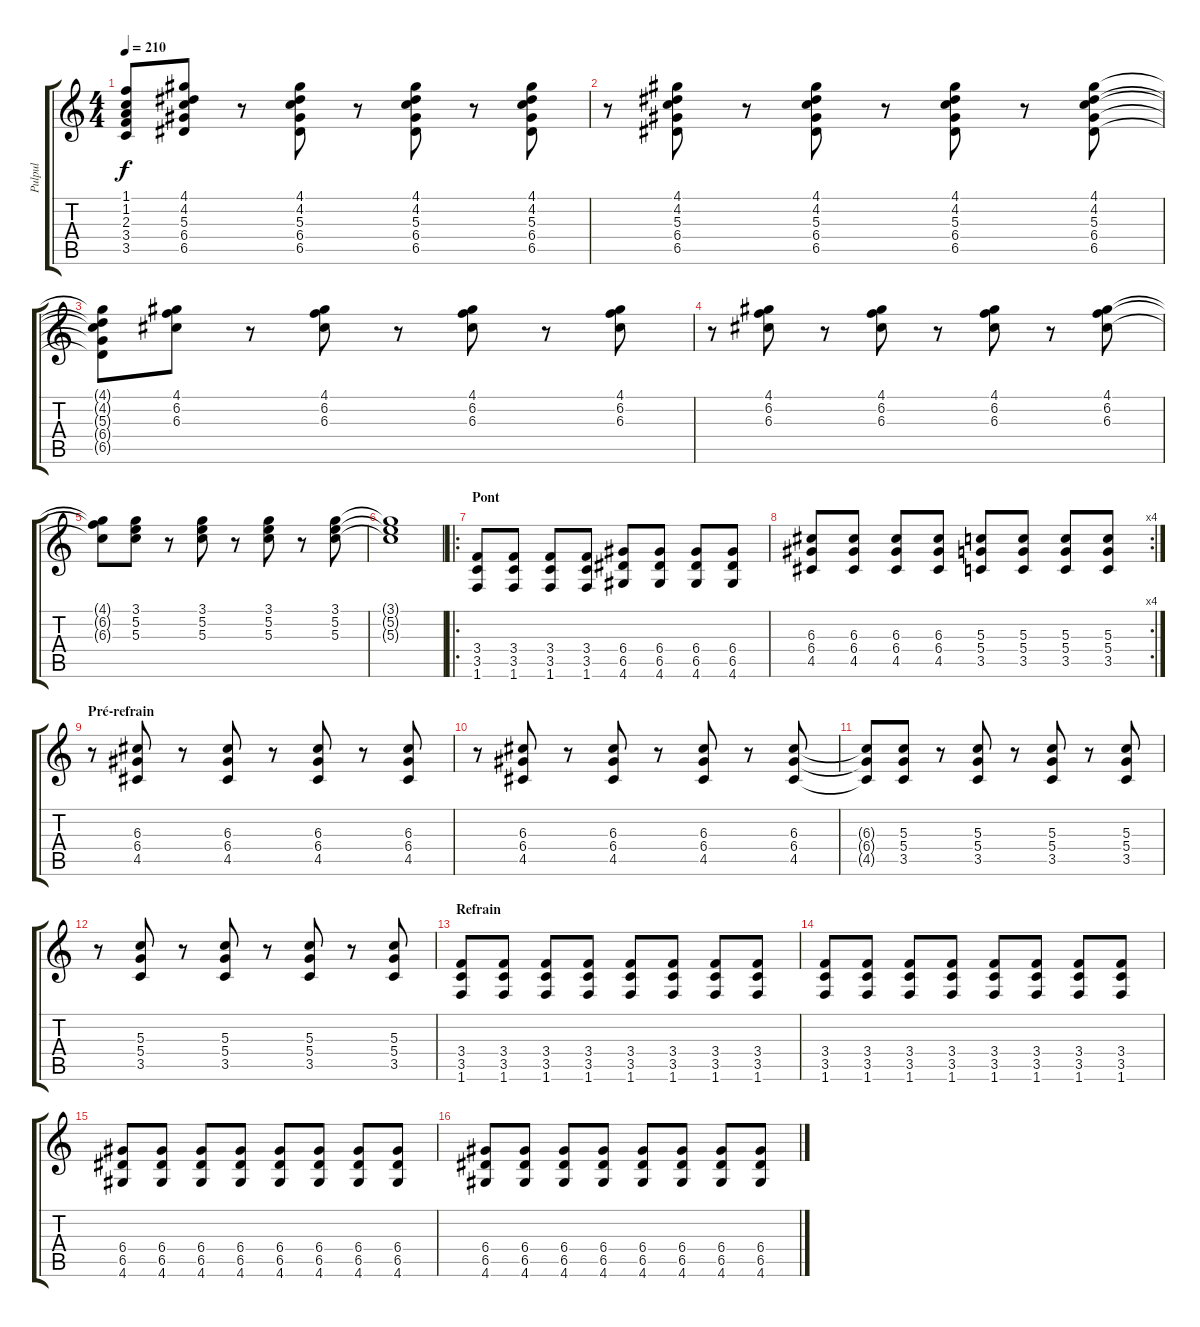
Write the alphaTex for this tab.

\track ("Pulpul" "Pulpul") {instrument electricguitarmuted}
\staff {score tabs}
\tuning (E4 B3 G3 D3 A2 E2) {hide}
\ts (4 4)
\tempo 210
\clef g2
\ks c
(1.1{t} 1.2{t} 2.3{t} 3.4{t} 3.5{t}).8{dy f} (4.1 4.2 5.3 6.4 6.5).8 r.8 (4.1 4.2 5.3 6.4 6.5).8 r.8 (4.1 4.2 5.3 6.4 6.5).8 r.8 (4.1 4.2 5.3 6.4 6.5).8 |
r.8 (4.1 4.2 5.3 6.4 6.5).8 r.8 (4.1 4.2 5.3 6.4 6.5).8 r.8 (4.1 4.2 5.3 6.4 6.5).8 r.8 (4.1 4.2 5.3 6.4 6.5).8 |
(4.1{t} 4.2{t} 5.3{t} 6.4{t} 6.5{t}).8 (4.1 6.2 6.3).8 r.8 (4.1 6.2 6.3).8 r.8 (4.1 6.2 6.3).8 r.8 (4.1 6.2 6.3).8 |
r.8 (4.1 6.2 6.3).8 r.8 (4.1 6.2 6.3).8 r.8 (4.1 6.2 6.3).8 r.8 (4.1 6.2 6.3).8 |
(4.1{t} 6.2{t} 6.3{t}).8 (3.1 5.2 5.3).8 r.8 (3.1 5.2 5.3).8 r.8 (3.1 5.2 5.3).8 r.8 (3.1 5.2 5.3).8 |
(3.1{t} 5.2{t} 5.3{t}).1 |
\ro
\section ("" "Pont")
(3.4 3.5 1.6).8{instrument distortionguitar} (3.4 3.5 1.6).8 (3.4 3.5 1.6).8 (3.4 3.5 1.6).8 (6.4 6.5 4.6).8 (6.4 6.5 4.6).8 (6.4 6.5 4.6).8 (6.4 6.5 4.6).8 |
\rc 4
(6.3 6.4 4.5).8 (6.3 6.4 4.5).8 (6.3 6.4 4.5).8 (6.3 6.4 4.5).8 (5.3 5.4 3.5).8 (5.3 5.4 3.5).8 (5.3 5.4 3.5).8 (5.3 5.4 3.5).8 |
\section ("" "Pré-refrain")
r.8{instrument electricguitarmuted} (6.3 6.4 4.5).8 r.8 (6.3 6.4 4.5).8 r.8 (6.3 6.4 4.5).8 r.8 (6.3 6.4 4.5).8 |
r.8 (6.3 6.4 4.5).8 r.8 (6.3 6.4 4.5).8 r.8 (6.3 6.4 4.5).8 r.8 (6.3 6.4 4.5).8 |
(6.3{t} 6.4{t} 4.5{t}).8 (5.3 5.4 3.5).8 r.8 (5.3 5.4 3.5).8 r.8 (5.3 5.4 3.5).8 r.8 (5.3 5.4 3.5).8 |
r.8 (5.3 5.4 3.5).8 r.8 (5.3 5.4 3.5).8 r.8 (5.3 5.4 3.5).8 r.8 (5.3 5.4 3.5).8 |
\section ("" "Refrain")
(3.4 3.5 1.6).8{volume 13 instrument distortionguitar} (3.4 3.5 1.6).8 (3.4 3.5 1.6).8 (3.4 3.5 1.6).8 (3.4 3.5 1.6).8 (3.4 3.5 1.6).8 (3.4 3.5 1.6).8 (3.4 3.5 1.6).8 |
(3.4 3.5 1.6).8 (3.4 3.5 1.6).8 (3.4 3.5 1.6).8 (3.4 3.5 1.6).8 (3.4 3.5 1.6).8 (3.4 3.5 1.6).8 (3.4 3.5 1.6).8 (3.4 3.5 1.6).8 |
(6.4 6.5 4.6).8 (6.4 6.5 4.6).8 (6.4 6.5 4.6).8 (6.4 6.5 4.6).8 (6.4 6.5 4.6).8 (6.4 6.5 4.6).8 (6.4 6.5 4.6).8 (6.4 6.5 4.6).8 |
(6.4 6.5 4.6).8 (6.4 6.5 4.6).8 (6.4 6.5 4.6).8 (6.4 6.5 4.6).8 (6.4 6.5 4.6).8 (6.4 6.5 4.6).8 (6.4 6.5 4.6).8 (6.4 6.5 4.6).8
